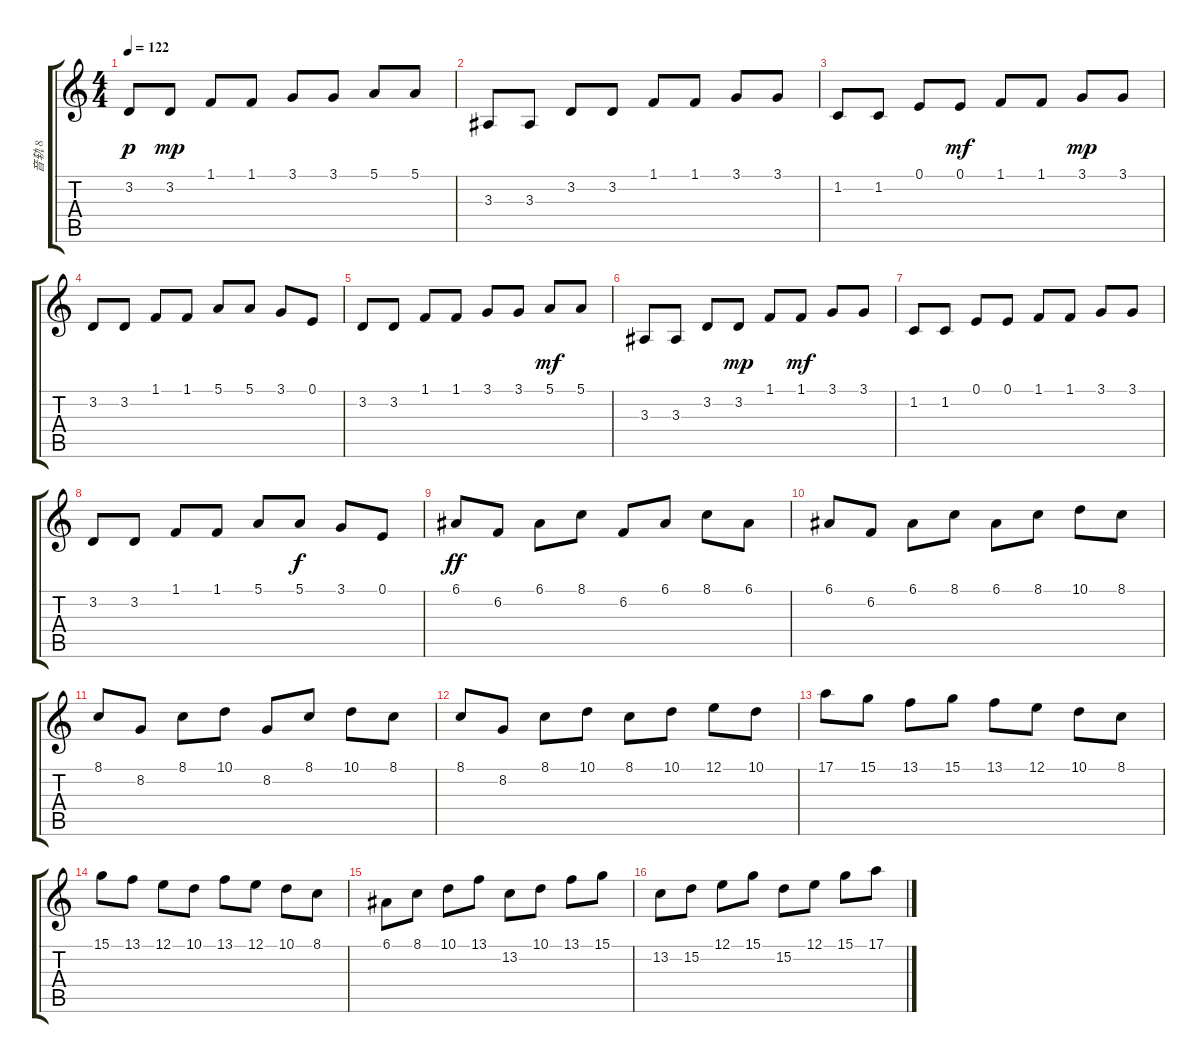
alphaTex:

\track ("音轨 8" "音轨 8") {instrument pad1newage}
\staff {score tabs}
\tuning (E4 B3 G3 D3 A2 E2) {hide}
\ts (4 4)
\tempo 122
\clef g2
\ks c
3.2.8{txt "" dy p instrument pad1newage} 3.2.8{dy mp} 1.1.8 1.1.8 3.1.8 3.1.8 5.1.8 5.1.8 |
3.3.8 3.3.8 3.2.8 3.2.8 1.1.8 1.1.8 3.1.8 3.1.8 |
1.2.8 1.2.8 0.1.8 0.1.8{dy mf} 1.1.8 1.1.8 3.1.8{dy mp} 3.1.8 |
3.2.8 3.2.8 1.1.8 1.1.8 5.1.8 5.1.8 3.1.8 0.1.8 |
3.2.8 3.2.8 1.1.8 1.1.8 3.1.8 3.1.8 5.1.8{dy mf} 5.1.8 |
3.3.8 3.3.8 3.2.8 3.2.8{dy mp} 1.1.8 1.1.8{dy mf} 3.1.8 3.1.8 |
1.2.8 1.2.8 0.1.8 0.1.8 1.1.8 1.1.8 3.1.8 3.1.8 |
3.2.8 3.2.8 1.1.8 1.1.8 5.1.8 5.1.8{dy f} 3.1.8 0.1.8 |
6.1.8{dy ff} 6.2.8 6.1.8 8.1.8 6.2.8 6.1.8 8.1.8 6.1.8 |
6.1.8 6.2.8 6.1.8 8.1.8 6.1.8 8.1.8 10.1.8 8.1.8 |
8.1.8 8.2.8 8.1.8 10.1.8 8.2.8 8.1.8 10.1.8 8.1.8 |
8.1.8 8.2.8 8.1.8 10.1.8 8.1.8 10.1.8 12.1.8 10.1.8 |
17.1.8 15.1.8 13.1.8 15.1.8 13.1.8 12.1.8 10.1.8 8.1.8 |
15.1.8 13.1.8 12.1.8 10.1.8 13.1.8 12.1.8 10.1.8 8.1.8 |
6.1.8 8.1.8 10.1.8 13.1.8 13.2.8 10.1.8 13.1.8 15.1.8 |
13.2.8 15.2.8 12.1.8 15.1.8 15.2.8 12.1.8 15.1.8 17.1.8
